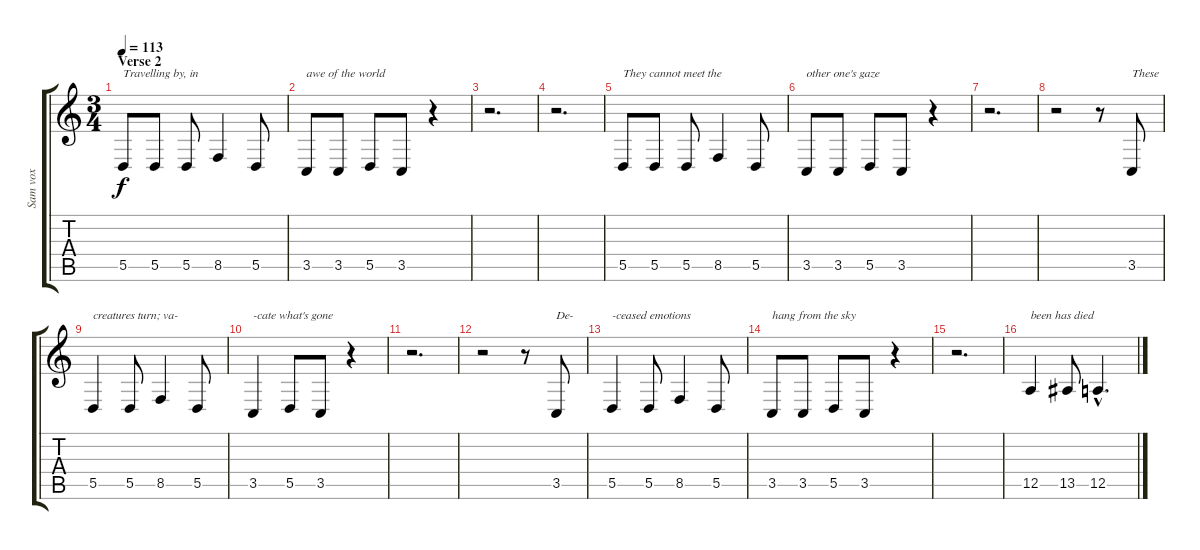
\track ("Sam vox" "Sam vox") {instrument oboe}
\staff {score tabs}
\tuning (E4 B3 G3 D3 A2 E2) {hide}
\ts (3 4)
\section ("" "Verse 2")
\tempo 113
\clef g2
\ks c
5.5.8{txt "Travelling by, in" dy f} 5.5.8 5.5.8 8.5.4 5.5.8 |
3.5.8{txt "awe of the world"} 3.5.8 5.5.8 3.5.8 r.4 |
r.2{d} |
r.2{d} |
5.5.8{txt "They cannot meet the"} 5.5.8 5.5.8 8.5.4 5.5.8 |
3.5.8{txt "other one's gaze"} 3.5.8 5.5.8 3.5.8 r.4 |
r.2{d} |
r.2 r.8 3.5.8{txt "These"} |
5.5.4{txt "creatures turn; va-"} 5.5.8 8.5.4 5.5.8 |
3.5.4{txt "-cate what's gone"} 5.5.8 3.5.8 r.4 |
r.2{d} |
r.2 r.8 3.5.8{txt "De-"} |
5.5.4{txt "-ceased emotions"} 5.5.8 8.5.4 5.5.8 |
3.5.8{txt "hang from the sky"} 3.5.8 5.5.8 3.5.8 r.4 |
r.2{d} |
12.5.4{txt "been has died"} 13.5.8 12.5{hac}.4{d}
